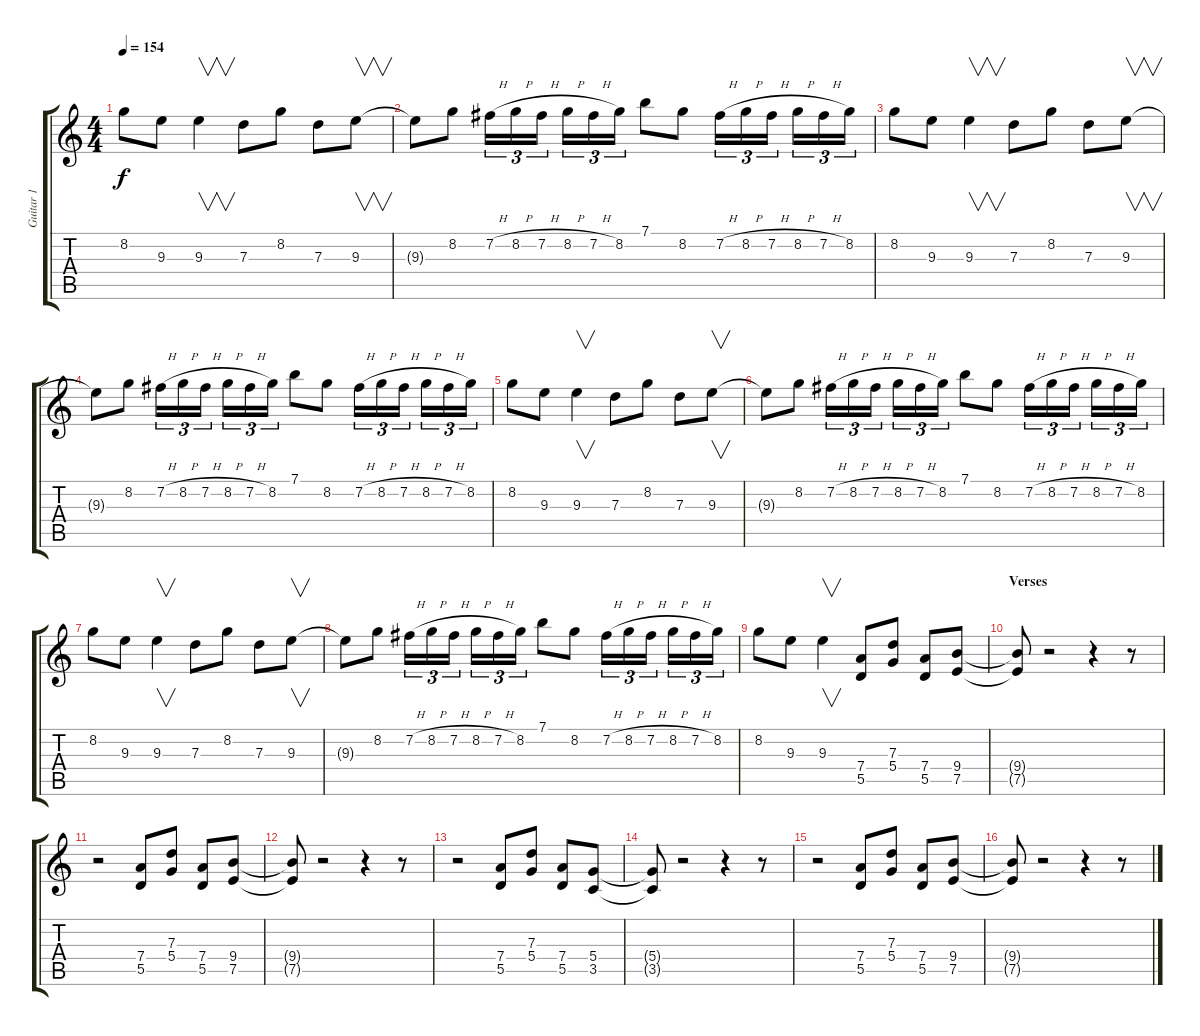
\track ("Guitar 1" "Guitar 1") {instrument distortionguitar}
\staff {score tabs}
\tuning (E4 B3 G3 D3 A2 E2) {hide}
\ts (4 4)
\tempo 154
\clef g2
\ks c
8.2.8{dy f} 9.3.8 9.3.4{v} 7.3.8 8.2.8 7.3.8 9.3.8{v} |
9.3{t}.8 8.2.8 7.2{h}.16{tu (3 2)} 8.2{h}.16{tu (3 2)} 7.2{h}.16{tu (3 2)} 8.2{h}.16{tu (3 2)} 7.2{h}.16{tu (3 2)} 8.2.16{tu (3 2)} 7.1.8 8.2.8 7.2{h}.16{tu (3 2)} 8.2{h}.16{tu (3 2)} 7.2{h}.16{tu (3 2)} 8.2{h}.16{tu (3 2)} 7.2{h}.16{tu (3 2)} 8.2.16{tu (3 2)} |
8.2.8 9.3.8 9.3.4{v} 7.3.8 8.2.8 7.3.8 9.3.8{v} |
9.3{t}.8 8.2.8 7.2{h}.16{tu (3 2)} 8.2{h}.16{tu (3 2)} 7.2{h}.16{tu (3 2)} 8.2{h}.16{tu (3 2)} 7.2{h}.16{tu (3 2)} 8.2.16{tu (3 2)} 7.1.8 8.2.8 7.2{h}.16{tu (3 2)} 8.2{h}.16{tu (3 2)} 7.2{h}.16{tu (3 2)} 8.2{h}.16{tu (3 2)} 7.2{h}.16{tu (3 2)} 8.2.16{tu (3 2)} |
8.2.8 9.3.8 9.3.4{v} 7.3.8 8.2.8 7.3.8 9.3.8{v} |
9.3{t}.8 8.2.8 7.2{h}.16{tu (3 2)} 8.2{h}.16{tu (3 2)} 7.2{h}.16{tu (3 2)} 8.2{h}.16{tu (3 2)} 7.2{h}.16{tu (3 2)} 8.2.16{tu (3 2)} 7.1.8 8.2.8 7.2{h}.16{tu (3 2)} 8.2{h}.16{tu (3 2)} 7.2{h}.16{tu (3 2)} 8.2{h}.16{tu (3 2)} 7.2{h}.16{tu (3 2)} 8.2.16{tu (3 2)} |
8.2.8 9.3.8 9.3.4{v} 7.3.8 8.2.8 7.3.8 9.3.8{v} |
9.3{t}.8 8.2.8 7.2{h}.16{tu (3 2)} 8.2{h}.16{tu (3 2)} 7.2{h}.16{tu (3 2)} 8.2{h}.16{tu (3 2)} 7.2{h}.16{tu (3 2)} 8.2.16{tu (3 2)} 7.1.8 8.2.8 7.2{h}.16{tu (3 2)} 8.2{h}.16{tu (3 2)} 7.2{h}.16{tu (3 2)} 8.2{h}.16{tu (3 2)} 7.2{h}.16{tu (3 2)} 8.2.16{tu (3 2)} |
8.2.8 9.3.8 9.3.4{v} (7.4 5.5).8 (7.3 5.4).8 (7.4 5.5).8 (9.4 7.5).8 |
\section ("" "Verses")
(9.4{t} 7.5{t}).8 r.2 r.4 r.8 |
r.2 (7.4 5.5).8 (7.3 5.4).8 (7.4 5.5).8 (9.4 7.5).8 |
(9.4{t} 7.5{t}).8 r.2 r.4 r.8 |
r.2 (7.4 5.5).8 (7.3 5.4).8 (7.4 5.5).8 (5.4 3.5).8 |
(5.4{t} 3.5{t}).8 r.2 r.4 r.8 |
r.2 (7.4 5.5).8 (7.3 5.4).8 (7.4 5.5).8 (9.4 7.5).8 |
(9.4{t} 7.5{t}).8 r.2 r.4 r.8
